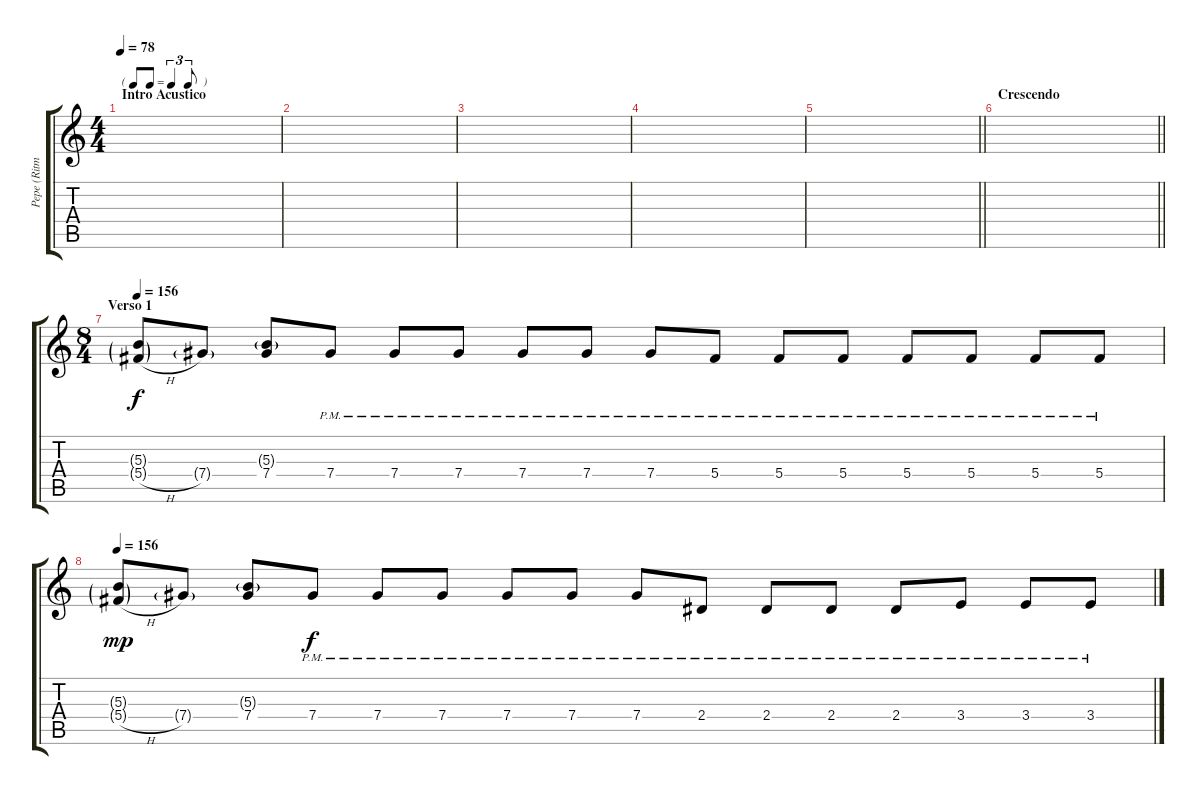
\track ("Pepe (Ritmica)" "Pepe (Ritm") {instrument distortionguitar}
\staff {score tabs}
\tuning (Eb4 Bb3 Gb3 Db3 Ab2 Eb2) {hide}
\ts (4 4)
\tf triplet8th
\section ("" "Intro Acustico")
\tempo 78
\clef g2
\ks c
|
|
|
|
\barLineRight lightlight
|
\section ("" "Crescendo")
\barLineRight lightlight
|
\ts (8 4)
\section ("" "Verso 1")
\tempo 156
(5.3{g} 5.4{h g}).8 7.4{g}.8 (5.3{g} 7.4).8 7.4{pm}.8{dy f} 7.4{pm}.8 7.4{pm}.8 7.4{pm}.8 7.4{pm}.8 7.4{pm}.8 5.4{pm}.8 5.4{pm}.8 5.4{pm}.8 5.4{pm}.8 5.4{pm}.8 5.4{pm}.8 5.4{pm}.8 |
\tempo 156
(5.3{g} 5.4{h g}).8{dy mp} 7.4{g}.8 (5.3{g} 7.4).8 7.4{pm}.8{dy f} 7.4{pm}.8 7.4{pm}.8 7.4{pm}.8 7.4{pm}.8 7.4{pm}.8 2.4{pm}.8 2.4{pm}.8 2.4{pm}.8 2.4{pm}.8 3.4{pm}.8 3.4{pm}.8 3.4{pm}.8
